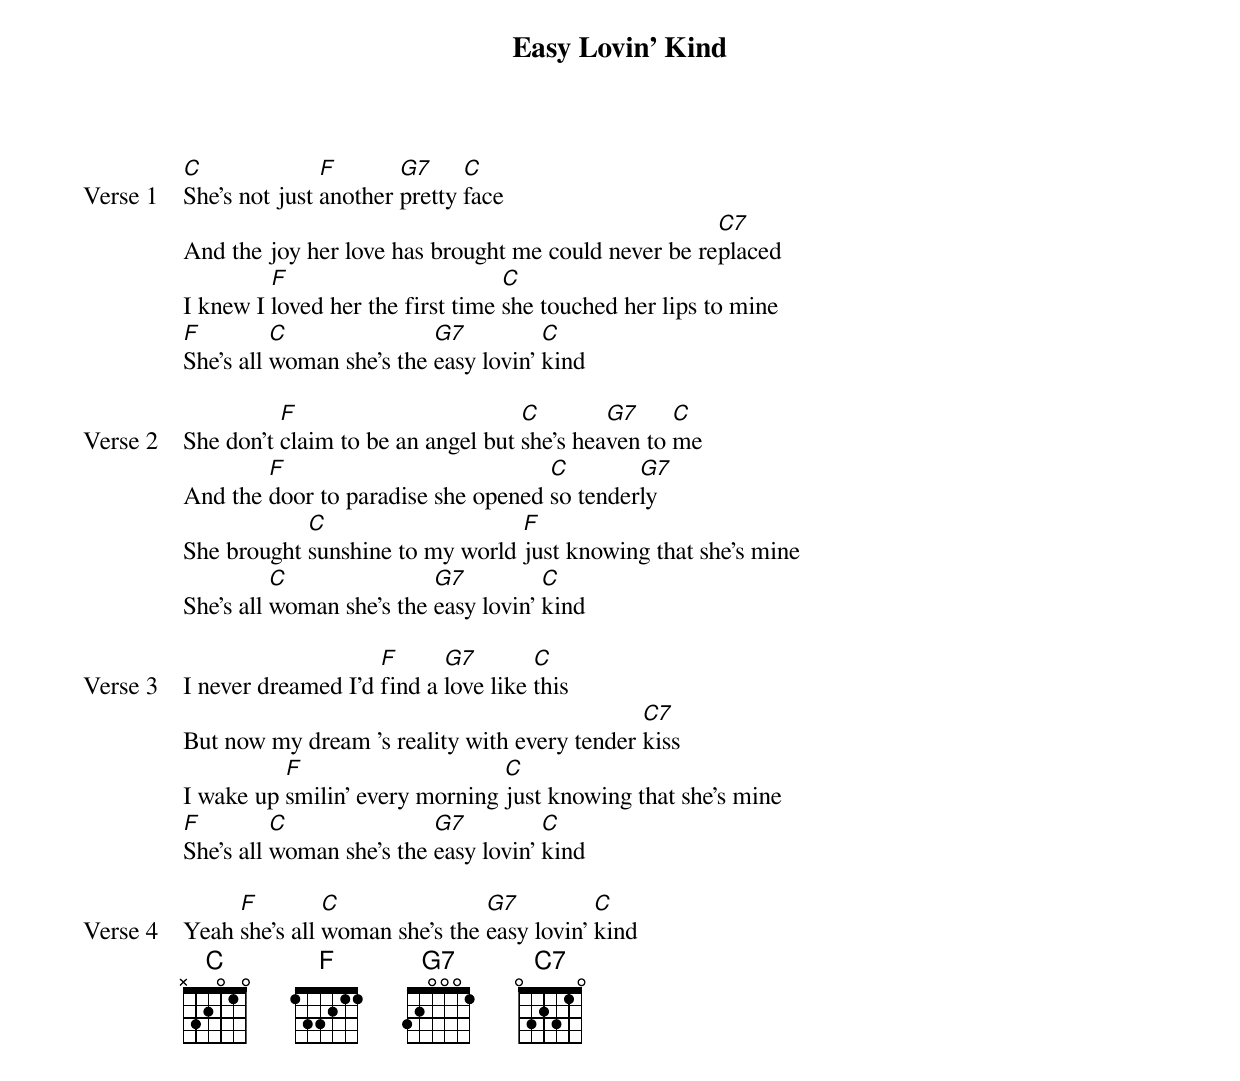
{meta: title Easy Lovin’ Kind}
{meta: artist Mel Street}

{start_of_verse: Verse 1}
[C]She’s not just [F]another [G7]pretty [C]face
And the joy her love has brought me could never be re[C7]placed
I knew I [F]loved her the first time [C]she touched her lips to mine
[F]She’s all [C]woman she’s the [G7]easy lovin’ [C]kind
{end_of_verse}

{start_of_verse: Verse 2}
She don’t [F]claim to be an angel but [C]she’s hea[G7]ven to [C]me
And the [F]door to paradise she opened [C]so tender[G7]ly
She brought [C]sunshine to my world [F]just knowing that she’s mine
She’s all [C]woman she’s the [G7]easy lovin’ [C]kind
{end_of_verse}

{start_of_verse: Verse 3}
I never dreamed I’d [F]find a [G7]love like [C]this
But now my dream ’s reality with every tender [C7]kiss
I wake up [F]smilin’ every morning [C]just knowing that she’s mine
[F]She’s all [C]woman she’s the [G7]easy lovin’ [C]kind
{end_of_verse}

{start_of_verse: Verse 4}
Yeah [F]she’s all [C]woman she’s the [G7]easy lovin’ [C]kind
{end_of_verse}
